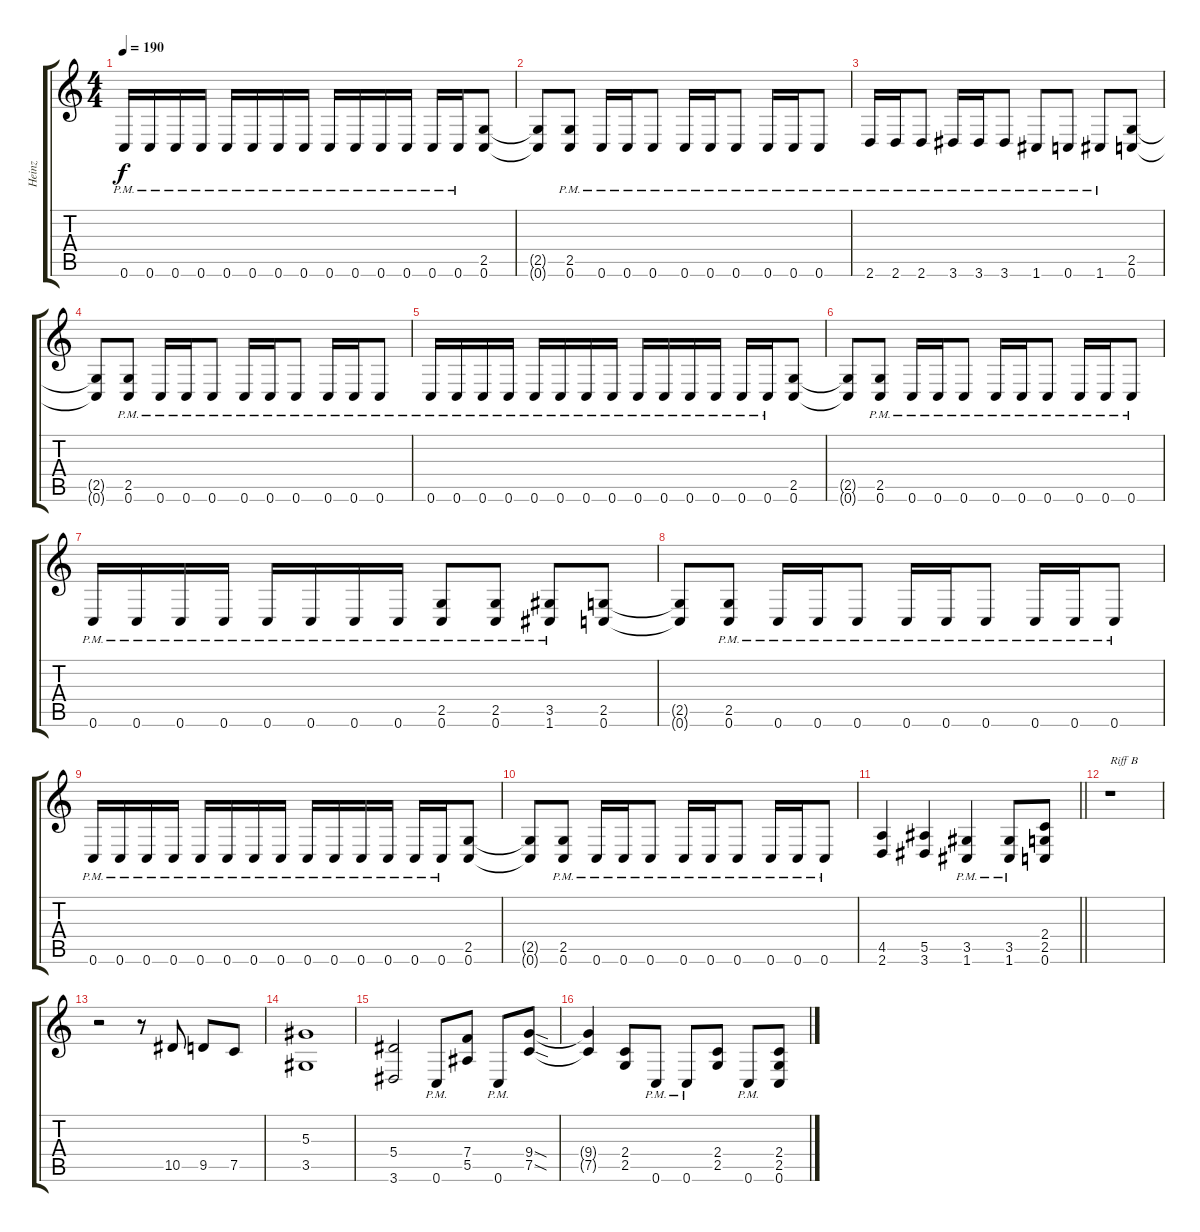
\track ("Heinz" "Heinz") {instrument distortionguitar}
\staff {score tabs}
\tuning (C4 G3 Eb3 Bb2 F2 C2) {hide}
\ts (4 4)
\tempo 190
\clef g2
\ks c
0.6{pm}.16{dy f} 0.6{pm}.16 0.6{pm}.16 0.6{pm}.16 0.6{pm}.16 0.6{pm}.16 0.6{pm}.16 0.6{pm}.16 0.6{pm}.16 0.6{pm}.16 0.6{pm}.16 0.6{pm}.16 0.6{pm}.16 0.6{pm}.16 (2.5 0.6).8 |
(2.5{t} 0.6{t}).8 (2.5{pm} 0.6{pm}).8 0.6{pm}.16 0.6{pm}.16 0.6{pm}.8 0.6{pm}.16 0.6{pm}.16 0.6{pm}.8 0.6{pm}.16 0.6{pm}.16 0.6{pm}.8 |
2.6{pm}.16 2.6{pm}.16 2.6{pm}.8 3.6{pm}.16 3.6{pm}.16 3.6{pm}.8 1.6{pm}.8 0.6{pm}.8 1.6{pm}.8 (2.5 0.6).8 |
(2.5{t} 0.6{t}).8 (2.5{pm} 0.6{pm}).8 0.6{pm}.16 0.6{pm}.16 0.6{pm}.8 0.6{pm}.16 0.6{pm}.16 0.6{pm}.8 0.6{pm}.16 0.6{pm}.16 0.6{pm}.8 |
0.6{pm}.16 0.6{pm}.16 0.6{pm}.16 0.6{pm}.16 0.6{pm}.16 0.6{pm}.16 0.6{pm}.16 0.6{pm}.16 0.6{pm}.16 0.6{pm}.16 0.6{pm}.16 0.6{pm}.16 0.6{pm}.16 0.6{pm}.16 (2.5 0.6).8 |
(2.5{t} 0.6{t}).8 (2.5{pm} 0.6{pm}).8 0.6{pm}.16 0.6{pm}.16 0.6{pm}.8 0.6{pm}.16 0.6{pm}.16 0.6{pm}.8 0.6{pm}.16 0.6{pm}.16 0.6{pm}.8 |
0.6{pm}.16 0.6{pm}.16 0.6{pm}.16 0.6{pm}.16 0.6{pm}.16 0.6{pm}.16 0.6{pm}.16 0.6{pm}.16 (2.5{pm} 0.6{pm}).8 (2.5{pm} 0.6{pm}).8 (3.5{pm} 1.6{pm}).8 (2.5 0.6).8 |
(2.5{t} 0.6{t}).8 (2.5{pm} 0.6{pm}).8 0.6{pm}.16 0.6{pm}.16 0.6{pm}.8 0.6{pm}.16 0.6{pm}.16 0.6{pm}.8 0.6{pm}.16 0.6{pm}.16 0.6{pm}.8 |
0.6{pm}.16 0.6{pm}.16 0.6{pm}.16 0.6{pm}.16 0.6{pm}.16 0.6{pm}.16 0.6{pm}.16 0.6{pm}.16 0.6{pm}.16 0.6{pm}.16 0.6{pm}.16 0.6{pm}.16 0.6{pm}.16 0.6{pm}.16 (2.5 0.6).8 |
(2.5{t} 0.6{t}).8 (2.5{pm} 0.6{pm}).8 0.6{pm}.16 0.6{pm}.16 0.6{pm}.8 0.6{pm}.16 0.6{pm}.16 0.6{pm}.8 0.6{pm}.16 0.6{pm}.16 0.6{pm}.8 |
\barLineRight lightlight
(4.5 2.6).4 (5.5 3.6).4 (3.5{pm} 1.6{pm}).4 (3.5{pm} 1.6{pm}).8 (2.4 2.5 0.6).8 |
r.1{txt "Riff B"} |
r.2 r.8 10.5.8 9.5.8 7.5.8 |
(5.3 3.5).1 |
(5.4 3.6).2 0.6{pm}.8 (7.4 5.5).8 0.6{pm}.8 (9.4{sod} 7.5{sod}).8 |
(9.4{t} 7.5{t}).4 (2.4 2.5).8 0.6{pm}.8 0.6{pm}.8 (2.4 2.5).8 0.6{pm}.8 (2.4 2.5 0.6).8
